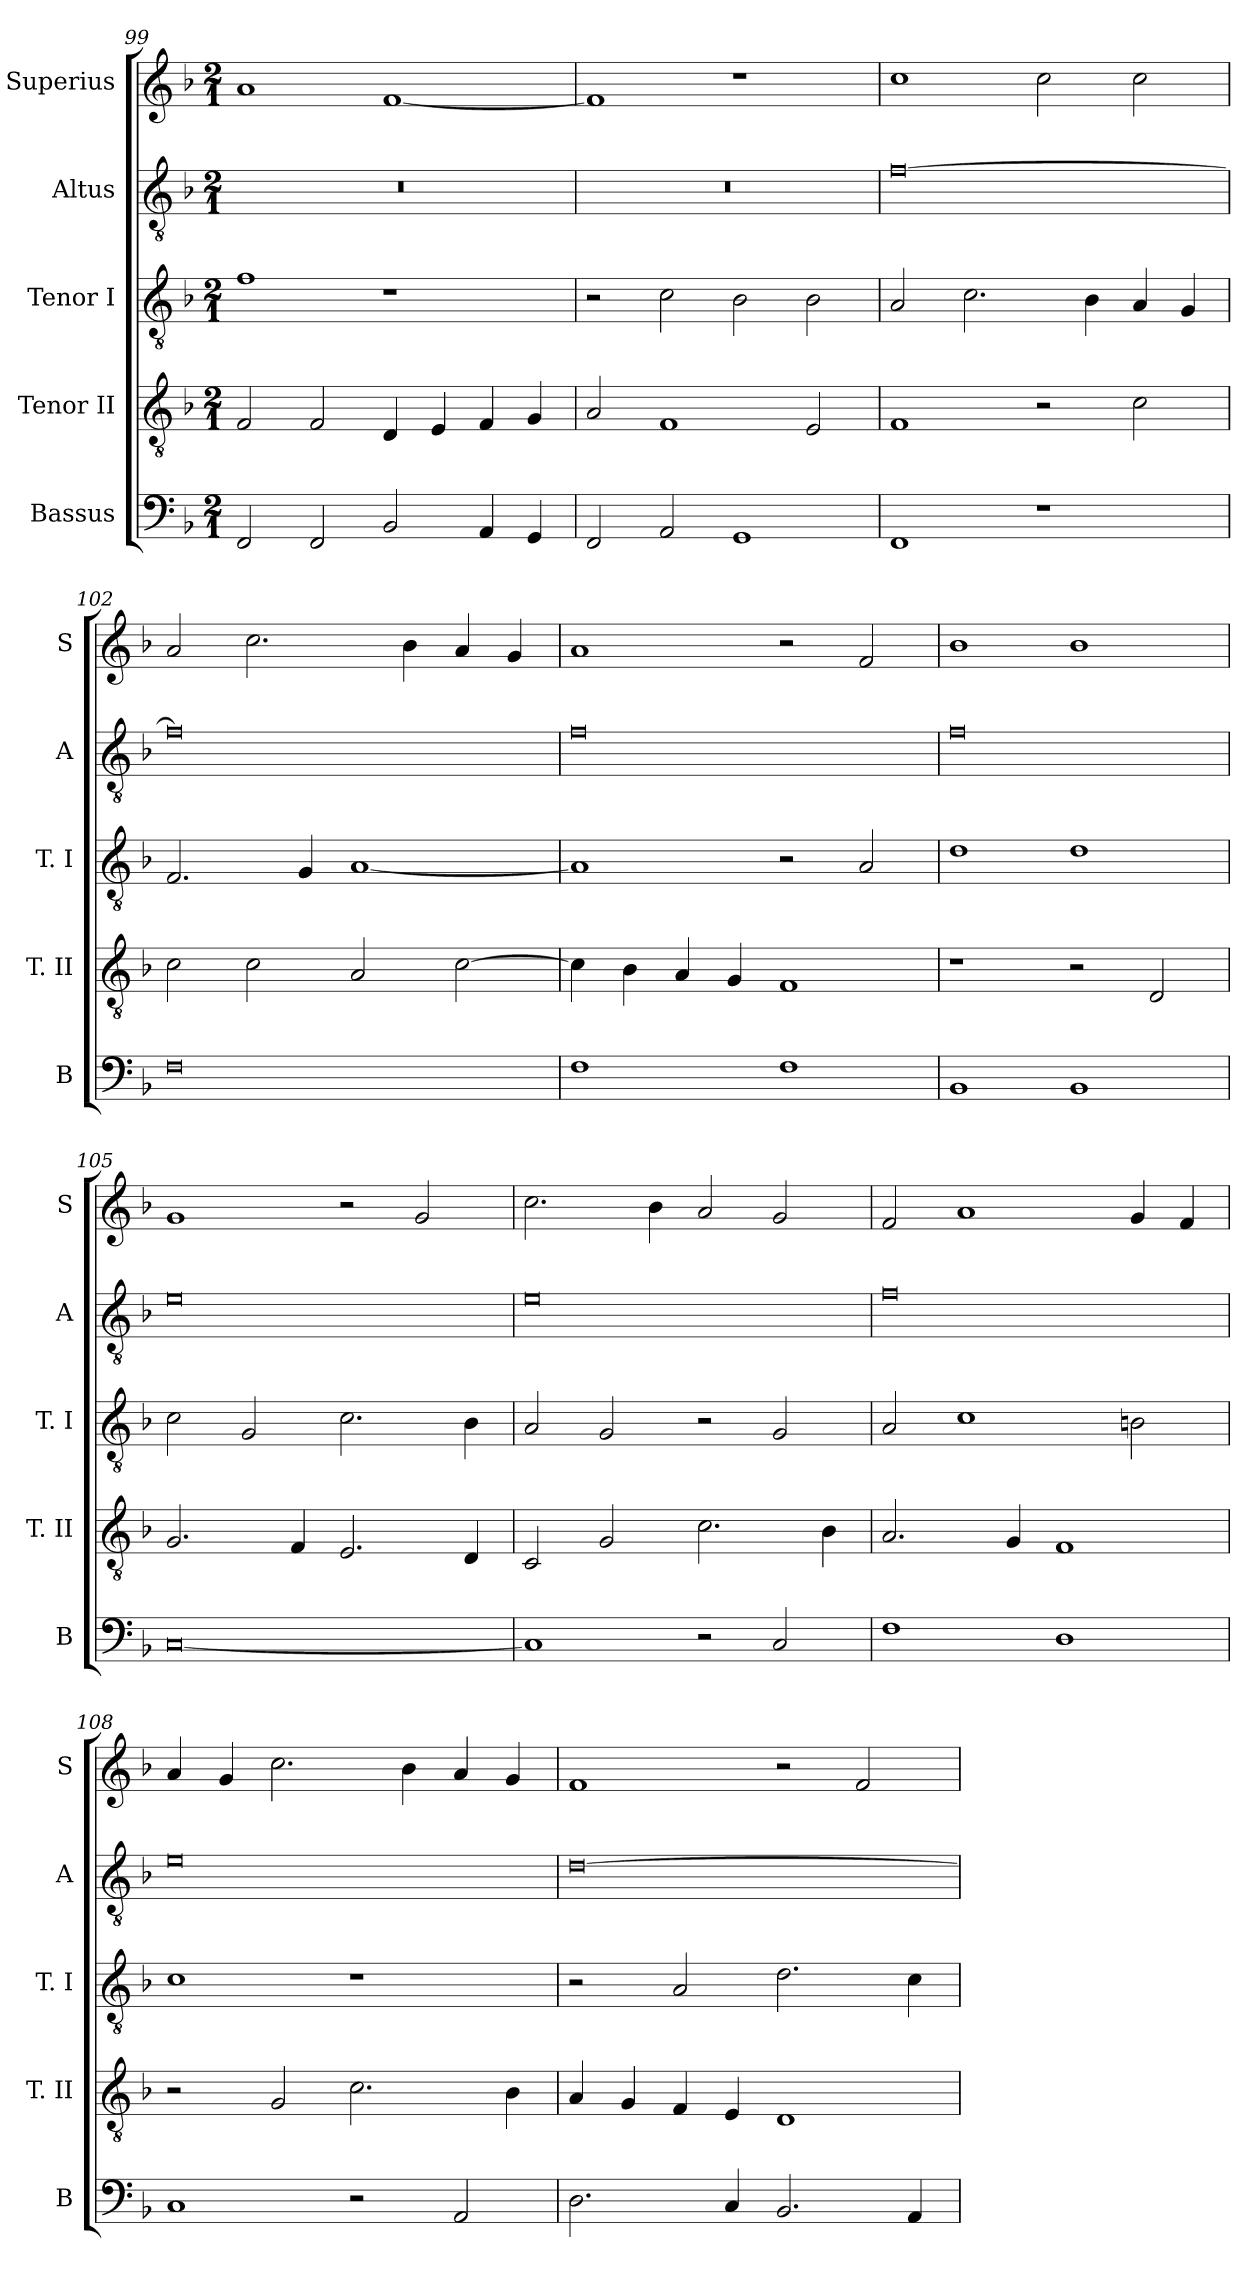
**kern	**kern	**kern	**kern	**kern
*part5	*part4	*part3	*part2	*part1
*staff5	*staff4	*staff3	*staff2	*staff1
*I"Bassus	*I"Tenor II	*I"Tenor I	*I"Altus	*I"Superius
*I'B	*I'T. II	*I'T. I	*I'A	*I'S
*clefF4	*clefGv2	*clefGv2	*clefGv2	*clefG2
*k[b-]	*k[b-]	*k[b-]	*k[b-]	*k[b-]
*F:	*F:	*F:	*F:	*F:
*M2/1	*M2/1	*M2/1	*M2/1	*M2/1
=99	=99	=99	=99	=99
2FF	2F	1f	0r	1a
2FF	2F	.	.	.
2BB-	4D	1r	.	[1f
.	4E	.	.	.
4AA	4F	.	.	.
4GG	4G	.	.	.
=100	=100	=100	=100	=100
2FF	2A	2r	0r	1f]
2AA	1F	2c	.	.
1GG	.	2B-	.	1r
.	2E	2B-	.	.
=101	=101	=101	=101	=101
1FF	1F	2A	[0f	1cc
.	.	2.c	.	.
1r	2r	.	.	2cc
.	.	4B-	.	.
.	2c	4A	.	2cc
.	.	4G	.	.
=102	=102	=102	=102	=102
0F	2c	2.F	0f]	2a
.	2c	.	.	2.cc
.	.	4G	.	.
.	2A	[1A	.	.
.	.	.	.	4b-
.	[2c	.	.	4a
.	.	.	.	4g
=103	=103	=103	=103	=103
1F	4c]	1A]	0f	1a
.	4B-	.	.	.
.	4A	.	.	.
.	4G	.	.	.
1F	1F	2r	.	2r
.	.	2A	.	2f
=104	=104	=104	=104	=104
1BB-	1r	1d	0f	1b-
1BB-	2r	1d	.	1b-
.	2D	.	.	.
=105	=105	=105	=105	=105
[0C	2.G	2c	0e	1g
.	.	2G	.	.
.	4F	.	.	.
.	2.E	2.c	.	2r
.	.	.	.	2g
.	4D	4B-	.	.
=106	=106	=106	=106	=106
1C]	2C	2A	0e	2.cc
.	2G	2G	.	.
.	.	.	.	4b-
2r	2.c	2r	.	2a
2C	.	2G	.	2g
.	4B-	.	.	.
=107	=107	=107	=107	=107
1F	2.A	2A	0f	2f
.	.	1c	.	1a
.	4G	.	.	.
1D	1F	.	.	.
.	.	2Bn	.	4g
.	.	.	.	4f
=108	=108	=108	=108	=108
1C	2r	1c	0e	4a
.	.	.	.	4g
.	2G	.	.	2.cc
2r	2.c	1r	.	.
.	.	.	.	4b-
2AA	.	.	.	4a
.	4B-	.	.	4g
=109	=109	=109	=109	=109
2.D	4A	2r	[0d	1f
.	4G	.	.	.
.	4F	2A	.	.
4C	4E	.	.	.
2.BB-	1D	2.d	.	2r
.	.	.	.	2f
4AA	.	4c	.	.
=	=	=	=	=
*-	*-	*-	*-	*-
